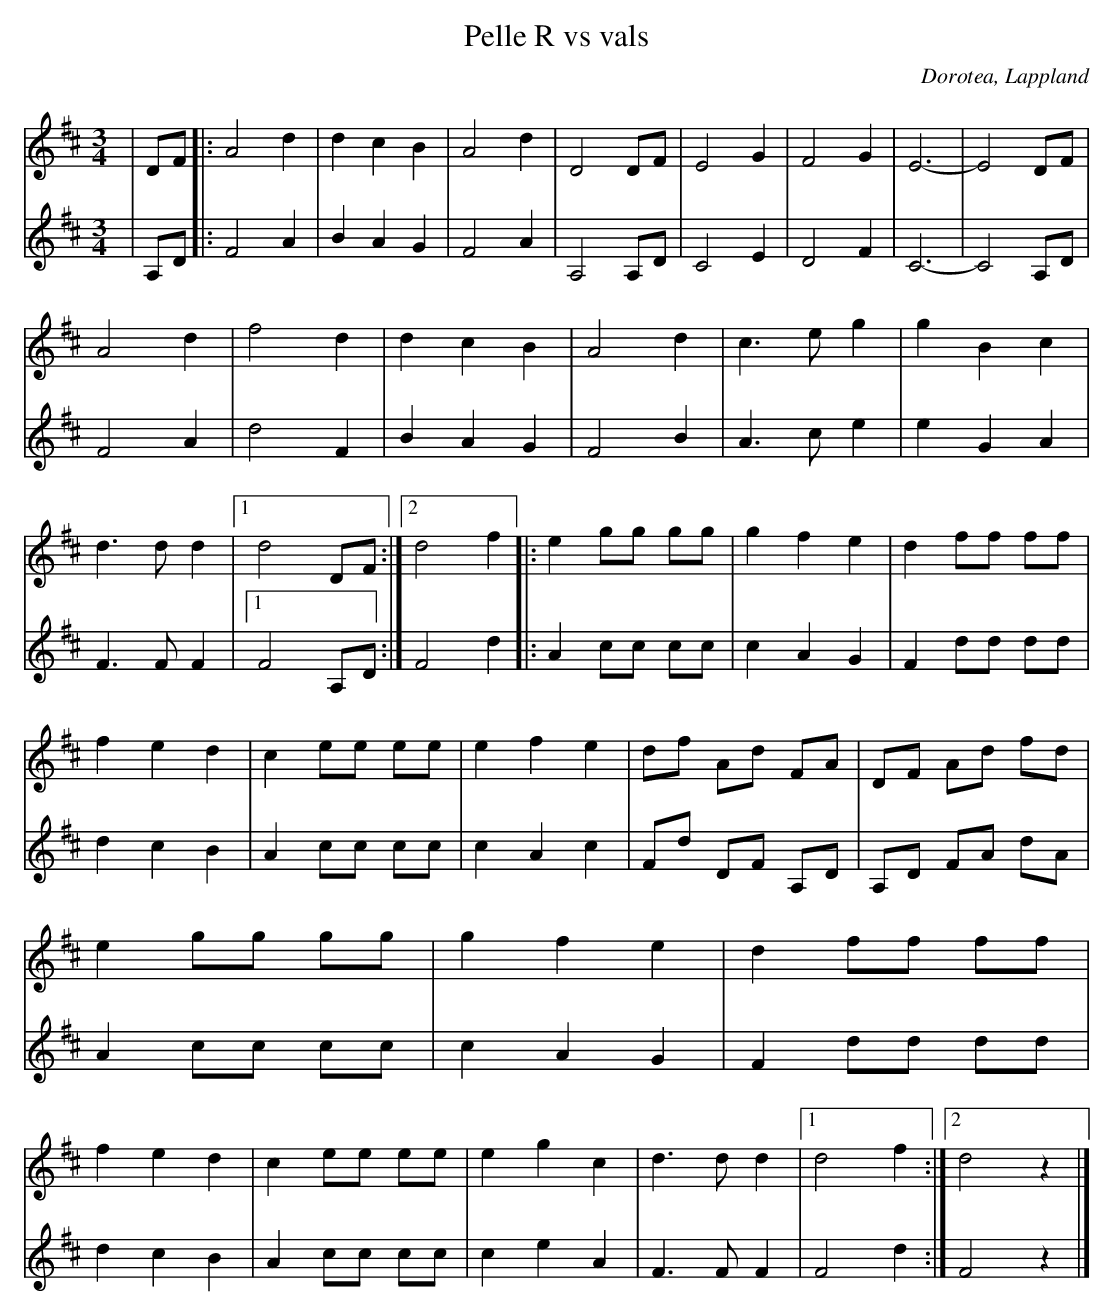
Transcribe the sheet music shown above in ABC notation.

X:1
T:Pelle R vs vals
O:Dorotea, Lappland
M:3/4
L:1/8
K:D
V:1
| DF |: A4 d2| d2 c2 B2 | A4 d2| D4 DF | E4 G2 | F4 G2 | E6- | E4 DF | A4 d2 | f4 d2 | d2 c2 B2 | A4 d2 | c3 e g2 | g2 B2 c2 | d3 d d2|1 d4 DF :|2 d4 f2 |: e2 gg gg| g2 f2 e2 | d2 ff ff | f2 e2 d2 | c2 ee ee | e2 f2 e2 | df Ad FA | DF Ad fd| e2 gg gg | g2 f2 e2 | d2 ff ff | f2 e2 d2 | c2 ee ee | e2 g2 c2 | d3 d d2 |1 d4 f2 :|2 d4 z2|]
V:2
| A,D |: F4 A2 | B2 A2 G2 | F4 A2 | A,4 A,D | C4 E2 | D4 F2 | C6-| C4 A,D | F4 A2| d4 F2 | B2 A2 G2 | F4 B2 | A3 c e2 | e2 G2 A2 | F3 F F2 |1 F4 A,D :| 2 F4 d2|: A2 cc cc | c2 A2 G2 | F2 dd dd | d2 c2 B2 | A2 cc cc | c2 A2 c2 | Fd DF A,D | A,D FA dA | A2 cc cc | c2 A2 G2 | F2 dd dd | d2 c2 B2 | A2 cc cc | c2 e2 A2 | F3 F F2 | F4 d2 :| F4 z2|]
